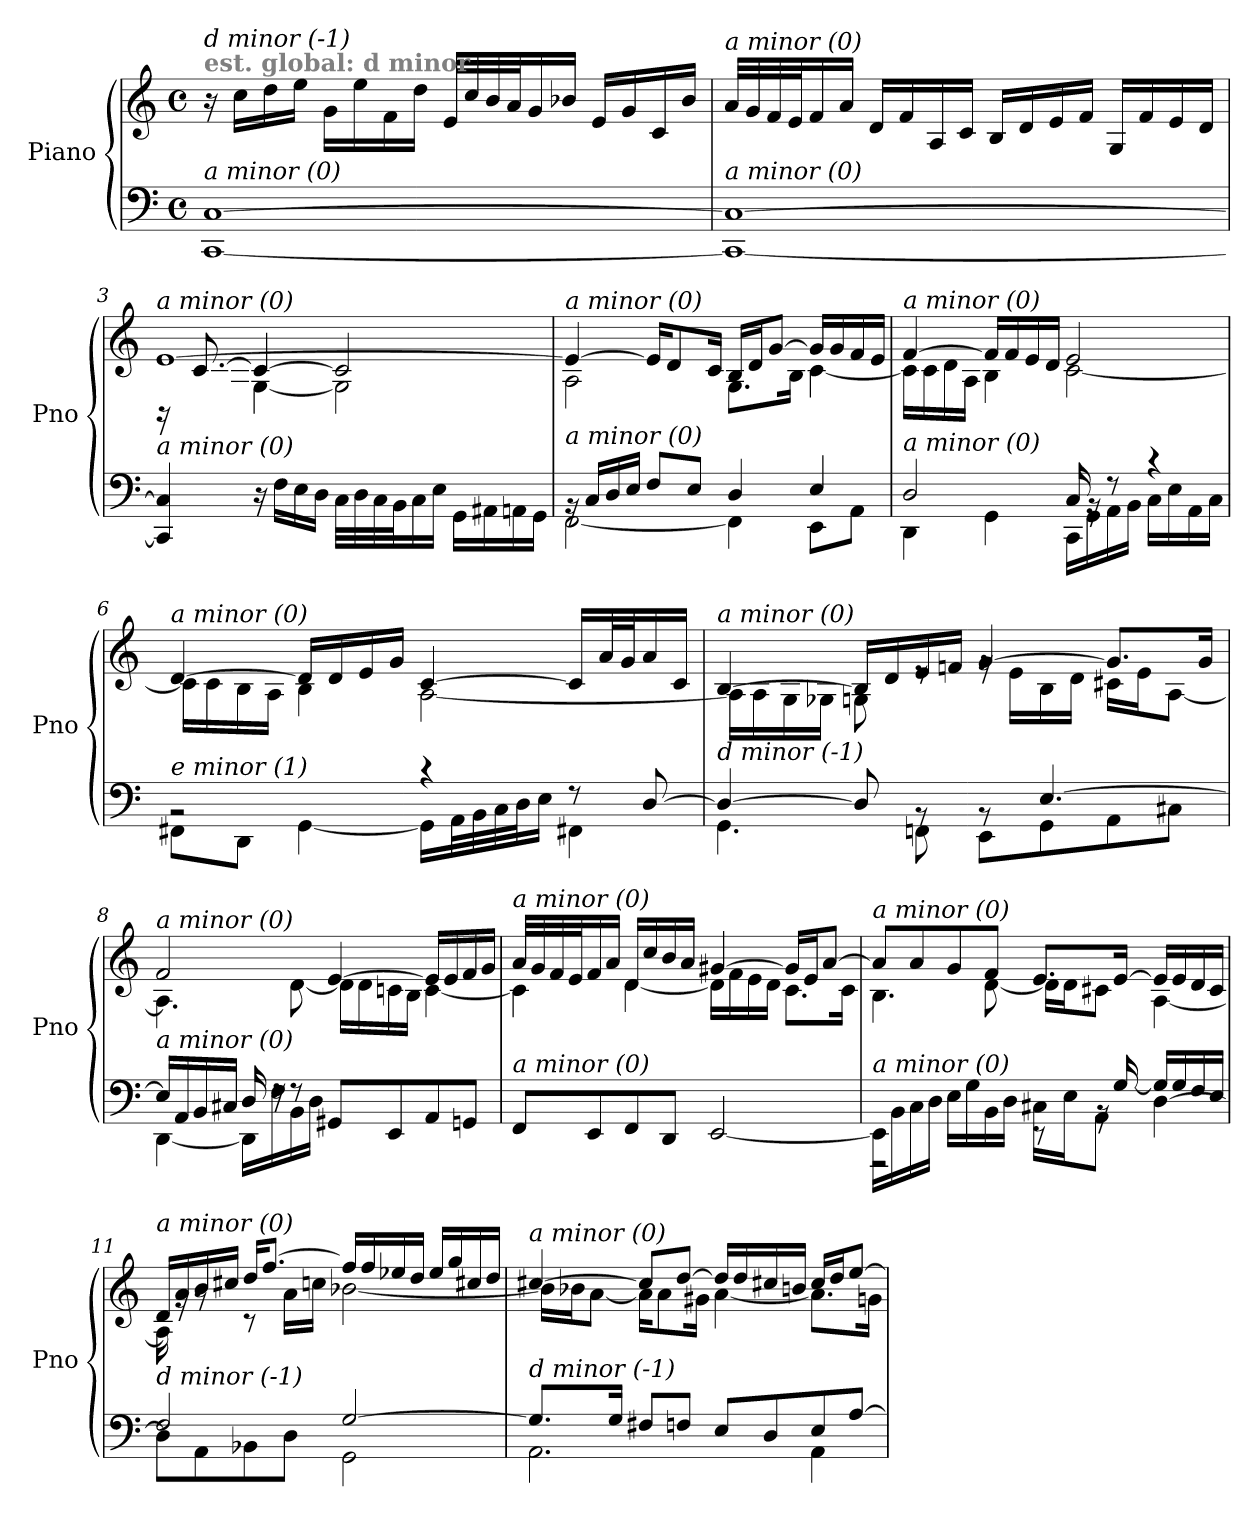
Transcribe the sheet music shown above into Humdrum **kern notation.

**kern	**kern
*part1	*part1
*staff2	*staff1
*I"Piano	*
*I'Pno	*
*clefF4	*clefG2
*k[]	*k[]
*M4/4	*M4/4
*met(c)	*met(c)
=1	=1
!	!LO:TX:a:B:color=#808080:t=est. global&colon; d minor
!	!LO:TX:i:t=d minor (-1)
!LO:TX:i:t=a minor (0)	!
[1CC [1C	16r
.	16cc\LL
.	16dd\
.	16ee\JJ
.	16g\LL
.	16ee\
.	16f\
.	16dd\JJ
.	32e/LLL
.	32cc/
.	32b/
.	32a/J
.	16g/
.	16b-X/JJ
.	16e/LL
.	16g/
.	16c/
.	16b-/JJ
=2	=2
!	!LO:TX:i:t=a minor (0)
!LO:TX:i:t=a minor (0)	!
1CC_ 1C_	32a/LLL
.	32g/
.	32f/
.	32e/J
.	16f/
.	16a/JJ
.	16d/LL
.	16f/
.	16A/
.	16c/JJ
.	16B/LL
.	16d/
.	16e/
.	16f/JJ
.	16G/LL
.	16f/
.	16e/
.	16d/JJ
!!LO:LB:g=z
=3	=3
*^	*^
*	*	*	*^
!	!	!LO:TX:i:t=a minor (0)	!	!
!LO:TX:i:t=a minor (0)	!	!	!	!
16ryy	4CC/] 4C/]	[1e	16ryy	16rBB
2...ryy	.	.	16c\LLyy	[8.c/
.	.	.	16B\	.
.	.	.	16A\JJ	.
.	16r	.	[4G\	4c/_
.	16F\LL	.	.	.
.	16E\	.	.	.
.	16D\JJ	.	.	.
.	32C\LLL	.	2G\]	2c/]
.	32D\	.	.	.
.	32C\	.	.	.
.	32BB\J	.	.	.
.	16C\	.	.	.
.	16E\JJ	.	.	.
.	16GG\LL	.	.	.
.	16AA#Xi\	.	.	.
.	16AA\	.	.	.
.	16GG\JJ	.	.	.
*	*	*	*v	*v
=4	=4	=4	=4
!	!	!LO:TX:i:t=a minor (0)	!
!LO:TX:i:t=a minor (0)	!	!	!
16rBB	[2FF\	4e/_	2A\
16C/LL	.	.	.
16D/	.	.	.
16E/JJ	.	.	.
8F/L	.	16e/KL]	.
.	.	8d/	.
8E/J	.	.	.
.	.	16c/Jk	.
4D/	4FF\]	16B/LL	8.G\L
.	.	16d/J	.
.	.	[8g/J	.
.	.	.	16B\Jk
4E/	8EE\L	16g/LL]	[4c\
.	.	16g/	.
.	8AA\J	16f/	.
.	.	16e/JJ	.
=5	=5	=5	=5
!	!	!LO:TX:i:t=a minor (0)	!
!LO:TX:i:t=a minor (0)	!	!	!
2D/	4DD\	[4f/	16c\LL]
.	.	.	16c\
.	.	.	16d\
.	.	.	16A\JJ
.	4GG\	16f/LL]	4B\
.	.	16f/	.
.	.	16e/	.
.	.	16d/JJ	.
16C/	16CC\LL	2e/	[2c\
16rBB	16GG\	.	.
8r	16AA\	.	.
.	16BB\JJ	.	.
4r	16C\LL	.	.
.	16E\	.	.
.	16AA\	.	.
.	16C\JJ	.	.
!!LO:LB:g=z	!!
=6	=6	=6	=6
!	!	!LO:TX:i:t=a minor (0)	!
!LO:TX:i:t=e minor (1)	!	!	!
2rBB	8FF#X\L	[4d/	16c\LL]
.	.	.	16c\
.	8DD\J	.	16B\
.	.	.	16A\JJ
.	[4GG\	16d/LL]	4B\
.	.	16d/	.
.	.	16e/	.
.	.	16g/JJ	.
4r	16GG\LL]	[4c/	[2A\
.	32AA\L	.	.
.	32BB\	.	.
.	32C\	.	.
.	32D\J	.	.
.	16E\JJ	.	.
8r	4FF#X\	16c/LL]	.
.	.	32a/L	.
.	.	32g/J	.
[8D/	.	16a/	.
.	.	16c/JJ	.
=7	=7	=7	=7
!	!	!LO:TX:i:t=a minor (0)	!
!LO:TX:i:t=d minor (-1)	!	!	!
4D/_	4.GG\	[4B/	16A\LL]
.	.	.	16A\
.	.	.	16G\
.	.	.	16G-Xi\JJ
8D/]	.	16B/LL]	8G\
.	.	16d/	.
8rBB	8FFn\	16e/	8re
.	.	16fn/JJ	.
8rBB	8EE\L	[4g/	16rg
.	.	.	16e\LL
[4.E/	8GG\	.	16B\
.	.	.	16d\JJ
.	8AA\	8.g/L]	16c#X\LL
.	.	.	16e\J
.	8C#X\J	.	[8A\J
.	.	16g/Jk	.
!!LO:LB:g=z
=8	=8	=8	=8
*	*	*	*^
!	!	!LO:TX:i:t=a minor (0)	!	!
!LO:TX:i:t=a minor (0)	!	!	!	!
16E/LL]	[4DD\	2f/	4.A\]	2ryy
16AA/	.	.	.	.
16BB/	.	.	.	.
16C#X/JJ	.	.	.	.
16D/	16DD\LL]	.	.	.
16rF	16F\	.	.	.
8rF	16BB\	.	[8d\	.
.	16D\JJ	.	.	.
8GG#X/L	2ryy	[4e/	16d\LL]	2ryy
.	.	.	16d\	.
8EE/	.	.	16cn\	.
.	.	.	16B\JJ	.
8AA/	.	16e/LL]	[4c\	.
.	.	16e/	.	.
8GGn/J	.	16f/	.	.
.	.	16g/JJ	.	.
*v	*v	*	*	*
*	*	*v	*v
=9	=9	=9
!	!LO:TX:i:t=a minor (0)	!
!LO:TX:i:t=a minor (0)	!	!
8FF/L	32a/LLL	4c\]
.	32g/	.
.	32f/	.
.	32e/J	.
8EE/	16f/	.
.	16a/JJ	.
8FF/	16d/LL	[4d\
.	16cc/	.
8DD/J	16b/	.
.	16a/JJ	.
[2EE/	[4g#X/	16d\LL]
.	.	16f\
.	.	16e\
.	.	16d\JJ
.	16g#/LL]	8.c\L
.	16e/J	.
.	[8a/J	.
.	.	16c\Jk
!!LO:LB:g=z	!!
=10	=10	=10
*^	*	*
!	!	!LO:TX:i:t=a minor (0)	!
!LO:TX:i:t=a minor (0)	!	!	!
16EE\LL]	2r	8a/L]	4.B\
16BB\	.	.	.
16C\	.	8a/	.
16D\JJ	.	.	.
16E\LL	.	8g/	.
16G\	.	.	.
16BB\	.	8f/J	[8d\
16D\JJ	.	.	.
16C#X\LL	8r	8.e/L	16d\LL]
16E\J	.	.	16d\J
8AA\J	16rBB	.	8c#X\J
.	[16G/	[16e/Jk	.
[4D\	16G/LL]	16e/LL]	[4A\
.	16G/	16e/	.
.	16F/	16d/	.
.	16E/JJ	16c#/JJ	.
=11	=11	=11	=11
!	!	!LO:TX:i:t=a minor (0)	!
!LO:TX:i:t=d minor (-1)	!	!	!
8D\L]	2F/	16d/LL	16A\]
.	.	16a/	16rg
8AA\	.	16b/	8rg
.	.	16cc#Xj/JJ	.
8BB-X\	.	16dd/KL	8r
.	.	[8.ff/J	.
8D\J	.	.	16a\LL
.	.	.	16ccn\JJ
[2G/	2GG\	16ff/LL]	[2b-X\
.	.	16ff/	.
.	.	16ee-X/	.
.	.	16dd/JJ	.
.	.	16ee-/LL	.
.	.	16gg/	.
.	.	16cc#X/	.
.	.	16dd/JJ	.
!!LO:PB:g=z	!!
=12	=12	=12	=12
!	!	!LO:TX:i:t=a minor (0)	!
!LO:TX:i:t=d minor (-1)	!	!	!
8.G/L]	2.AA\	[4cc#X/	16b-\LL]
.	.	.	16b-X\J
.	.	.	[8a\J
16G/Jk	.	.	.
8F#X/L	.	8cc#/L]	16a\KL]
.	.	.	8a\
8Fn/J	.	[8dd/J	.
.	.	.	16g#X\Jk
8E/L	.	16dd/LL]	[4a\
.	.	16dd/	.
8D/	.	16cc#X/	.
.	.	16bn/JJ	.
8E/	4AA\	16cc#/LL	8.a\L]
.	.	16dd/J	.
[8A/J	.	[8ee/J	.
.	.	.	16gn\Jk
*v	*v	*	*
*	*v	*v
=	=
*-	*-
